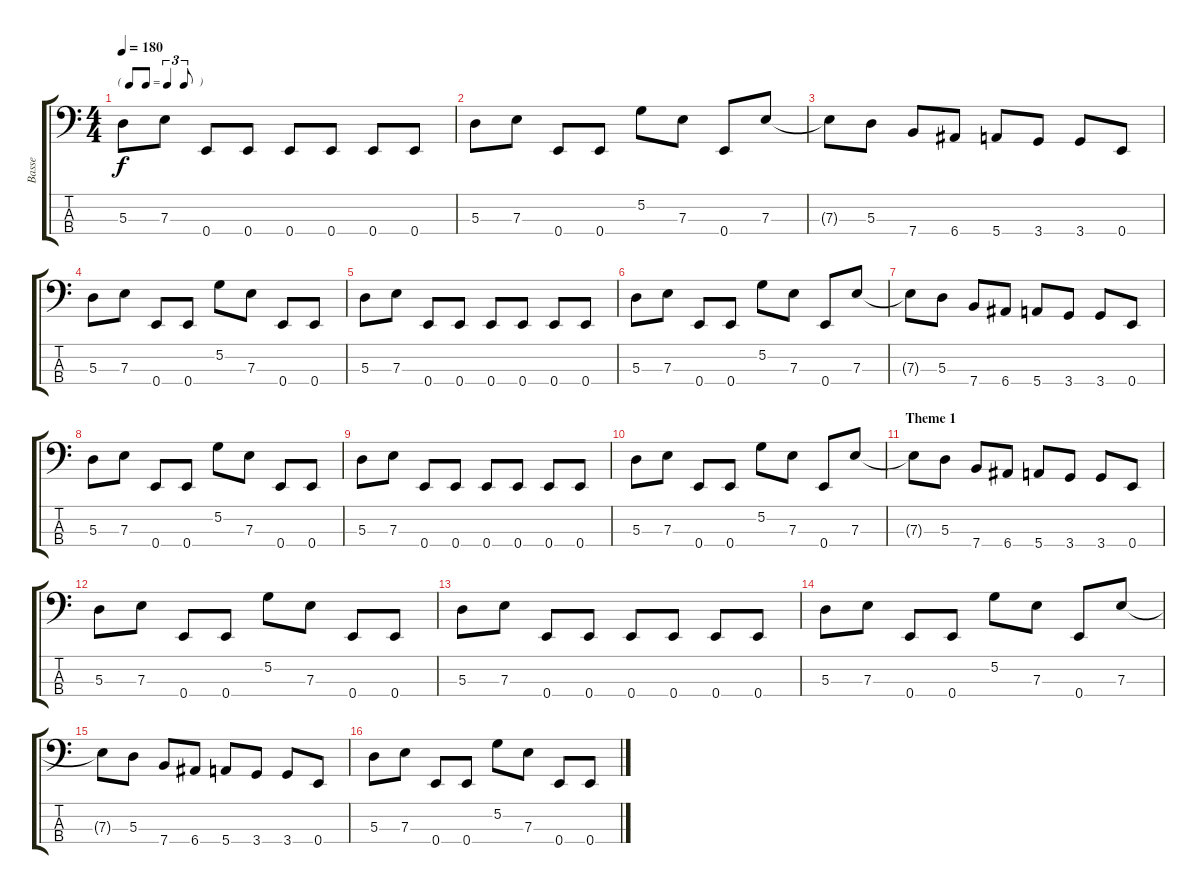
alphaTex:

\track ("Basse" "Basse") {instrument electricbassfinger}
\staff {score tabs}
\tuning (G2 D2 A1 E1) {hide}
\ts (4 4)
\tf triplet8th
\tempo 180
\clef f4
\ks c
5.3.8{dy f} 7.3.8 0.4.8 0.4.8 0.4.8 0.4.8 0.4.8 0.4.8 |
5.3.8 7.3.8 0.4.8 0.4.8 5.2.8 7.3.8 0.4.8 7.3.8 |
7.3{t}.8 5.3.8 7.4.8 6.4.8 5.4.8 3.4.8 3.4.8 0.4.8 |
5.3.8 7.3.8 0.4.8 0.4.8 5.2.8 7.3.8 0.4.8 0.4.8 |
5.3.8 7.3.8 0.4.8 0.4.8 0.4.8 0.4.8 0.4.8 0.4.8 |
5.3.8 7.3.8 0.4.8 0.4.8 5.2.8 7.3.8 0.4.8 7.3.8 |
7.3{t}.8 5.3.8 7.4.8 6.4.8 5.4.8 3.4.8 3.4.8 0.4.8 |
5.3.8 7.3.8 0.4.8 0.4.8 5.2.8 7.3.8 0.4.8 0.4.8 |
5.3.8 7.3.8 0.4.8 0.4.8 0.4.8 0.4.8 0.4.8 0.4.8 |
5.3.8 7.3.8 0.4.8 0.4.8 5.2.8 7.3.8 0.4.8 7.3.8 |
\section ("" "Theme 1")
7.3{t}.8 5.3.8 7.4.8 6.4.8 5.4.8 3.4.8 3.4.8 0.4.8 |
5.3.8 7.3.8 0.4.8 0.4.8 5.2.8 7.3.8 0.4.8 0.4.8 |
5.3.8 7.3.8 0.4.8 0.4.8 0.4.8 0.4.8 0.4.8 0.4.8 |
5.3.8 7.3.8 0.4.8 0.4.8 5.2.8 7.3.8 0.4.8 7.3.8 |
7.3{t}.8 5.3.8 7.4.8 6.4.8 5.4.8 3.4.8 3.4.8 0.4.8 |
5.3.8 7.3.8 0.4.8 0.4.8 5.2.8 7.3.8 0.4.8 0.4.8
